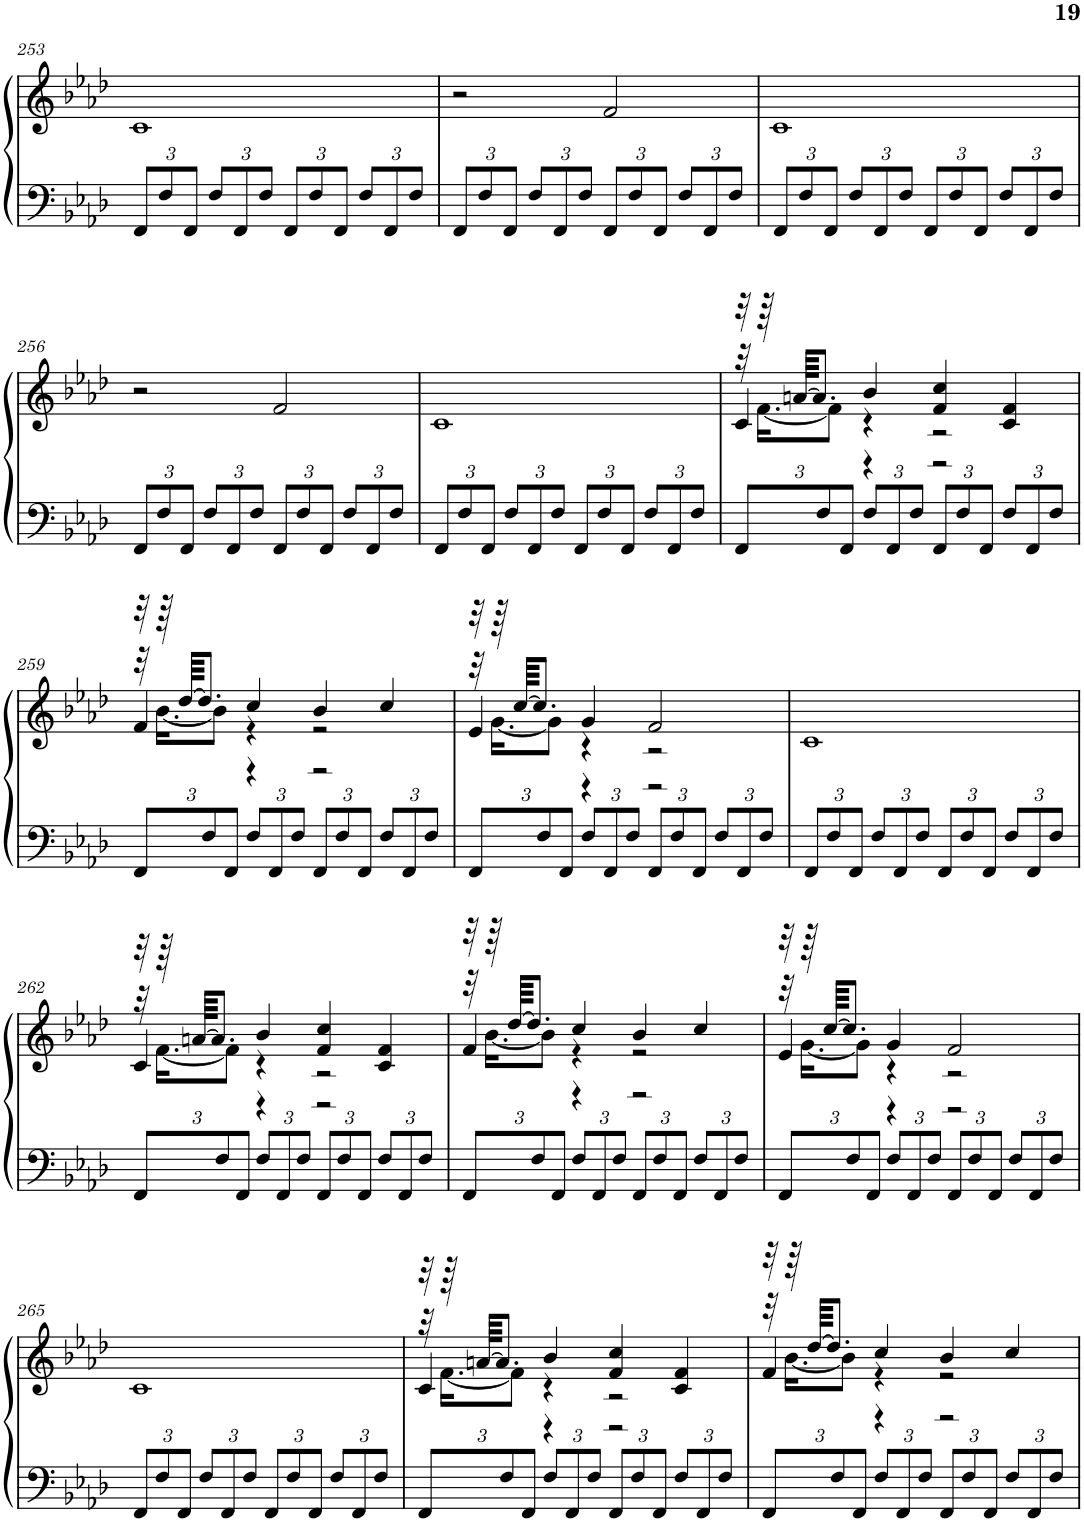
**kern	**kern
*part1	*part1
*staff2	*staff1
*I"Piano	*
*I'Pno.	*
!!LO:PB:g=z
*clefF4	*clefF4
*k[b-e-a-d-]	*k[b-e-a-d-]
*M4/4	*M4/4
*Xbrackettup	*
=253	=253
12FF/L	1c
12F/	.
12FF/J	.
12F/L	.
12FF/	.
12F/J	.
12FF/L	.
12F/	.
12FF/J	.
12F/L	.
12FF/	.
12F/J	.
=254	=254
12FF/L	2r
12F/	.
12FF/J	.
12F/L	.
12FF/	.
12F/J	.
12FF/L	2f/
12F/	.
12FF/J	.
12F/L	.
12FF/	.
12F/J	.
=255	=255
12FF/L	1c
12F/	.
12FF/J	.
12F/L	.
12FF/	.
12F/J	.
12FF/L	.
12F/	.
12FF/J	.
12F/L	.
12FF/	.
12F/J	.
!!LO:LB:g=z
=256	=256
12FF/L	2r
12F/	.
12FF/J	.
12F/L	.
12FF/	.
12F/J	.
12FF/L	2f/
12F/	.
12FF/J	.
12F/L	.
12FF/	.
12F/J	.
=257	=257
12FF/L	1c
12F/	.
12FF/J	.
12F/L	.
12FF/	.
12F/J	.
12FF/L	.
12F/	.
12FF/J	.
12F/L	.
12FF/	.
12F/J	.
=258	=258
*	*^
*	*	*^
12FF/L	32r	32r	4c/
.	64r	[16.f\KL	.
.	[64an/KKKL	.	.
.	8.a/J]	.	.
12F/	.	.	.
.	.	8f\J]	.
12FF/J	.	.	.
12F/L	4b-/	4r	4r
12FF/	.	.	.
12F/J	.	.	.
12FF/L	4f/ 4cc/	2r	2r
12F/	.	.	.
12FF/J	.	.	.
12F/L	4c/ 4f/	.	.
12FF/	.	.	.
12F/J	.	.	.
!!LO:LB:g=z	!!	!!
=259	=259	=259	=259
12FF/L	32r	32r	4f/
.	64r	[16.b-\KL	.
.	[64dd-/KKKL	.	.
.	8.dd-/J]	.	.
12F/	.	.	.
.	.	8b-\J]	.
12FF/J	.	.	.
12F/L	4cc/	4r	4r
12FF/	.	.	.
12F/J	.	.	.
12FF/L	4b-/	2r	2r
12F/	.	.	.
12FF/J	.	.	.
12F/L	4cc/	.	.
12FF/	.	.	.
12F/J	.	.	.
=260	=260	=260	=260
12FF/L	32r	32r	4e-/
.	64r	[16.g\KL	.
.	[64cc/KKKL	.	.
.	8.cc/J]	.	.
12F/	.	.	.
.	.	8g\J]	.
12FF/J	.	.	.
12F/L	4g/	4r	4r
12FF/	.	.	.
12F/J	.	.	.
12FF/L	2f/	2r	2r
12F/	.	.	.
12FF/J	.	.	.
12F/L	.	.	.
12FF/	.	.	.
12F/J	.	.	.
*	*v	*v	*v
=261	=261
12FF/L	1c
12F/	.
12FF/J	.
12F/L	.
12FF/	.
12F/J	.
12FF/L	.
12F/	.
12FF/J	.
12F/L	.
12FF/	.
12F/J	.
!!LO:LB:g=z
=262	=262
*	*^
*	*	*^
12FF/L	32r	32r	4c/
.	64r	[16.f\KL	.
.	[64an/KKKL	.	.
.	8.a/J]	.	.
12F/	.	.	.
.	.	8f\J]	.
12FF/J	.	.	.
12F/L	4b-/	4r	4r
12FF/	.	.	.
12F/J	.	.	.
12FF/L	4f/ 4cc/	2r	2r
12F/	.	.	.
12FF/J	.	.	.
12F/L	4c/ 4f/	.	.
12FF/	.	.	.
12F/J	.	.	.
=263	=263	=263	=263
12FF/L	32r	32r	4f/
.	64r	[16.b-\KL	.
.	[64dd-/KKKL	.	.
.	8.dd-/J]	.	.
12F/	.	.	.
.	.	8b-\J]	.
12FF/J	.	.	.
12F/L	4cc/	4r	4r
12FF/	.	.	.
12F/J	.	.	.
12FF/L	4b-/	2r	2r
12F/	.	.	.
12FF/J	.	.	.
12F/L	4cc/	.	.
12FF/	.	.	.
12F/J	.	.	.
=264	=264	=264	=264
12FF/L	32r	32r	4e-/
.	64r	[16.g\KL	.
.	[64cc/KKKL	.	.
.	8.cc/J]	.	.
12F/	.	.	.
.	.	8g\J]	.
12FF/J	.	.	.
12F/L	4g/	4r	4r
12FF/	.	.	.
12F/J	.	.	.
12FF/L	2f/	2r	2r
12F/	.	.	.
12FF/J	.	.	.
12F/L	.	.	.
12FF/	.	.	.
12F/J	.	.	.
*	*v	*v	*v
!!LO:LB:g=z
=265	=265
12FF/L	1c
12F/	.
12FF/J	.
12F/L	.
12FF/	.
12F/J	.
12FF/L	.
12F/	.
12FF/J	.
12F/L	.
12FF/	.
12F/J	.
=266	=266
*	*^
*	*	*^
12FF/L	32r	32r	4c/
.	64r	[16.f\KL	.
.	[64an/KKKL	.	.
.	8.a/J]	.	.
12F/	.	.	.
.	.	8f\J]	.
12FF/J	.	.	.
12F/L	4b-/	4r	4r
12FF/	.	.	.
12F/J	.	.	.
12FF/L	4f/ 4cc/	2r	2r
12F/	.	.	.
12FF/J	.	.	.
12F/L	4c/ 4f/	.	.
12FF/	.	.	.
12F/J	.	.	.
=267	=267	=267	=267
12FF/L	32r	32r	4f/
.	64r	[16.b-\KL	.
.	[64dd-/KKKL	.	.
.	8.dd-/J]	.	.
12F/	.	.	.
.	.	8b-\J]	.
12FF/J	.	.	.
12F/L	4cc/	4r	4r
12FF/	.	.	.
12F/J	.	.	.
12FF/L	4b-/	2r	2r
12F/	.	.	.
12FF/J	.	.	.
12F/L	4cc/	.	.
12FF/	.	.	.
12F/J	.	.	.
*	*v	*v	*v
=	=
*-	*-
